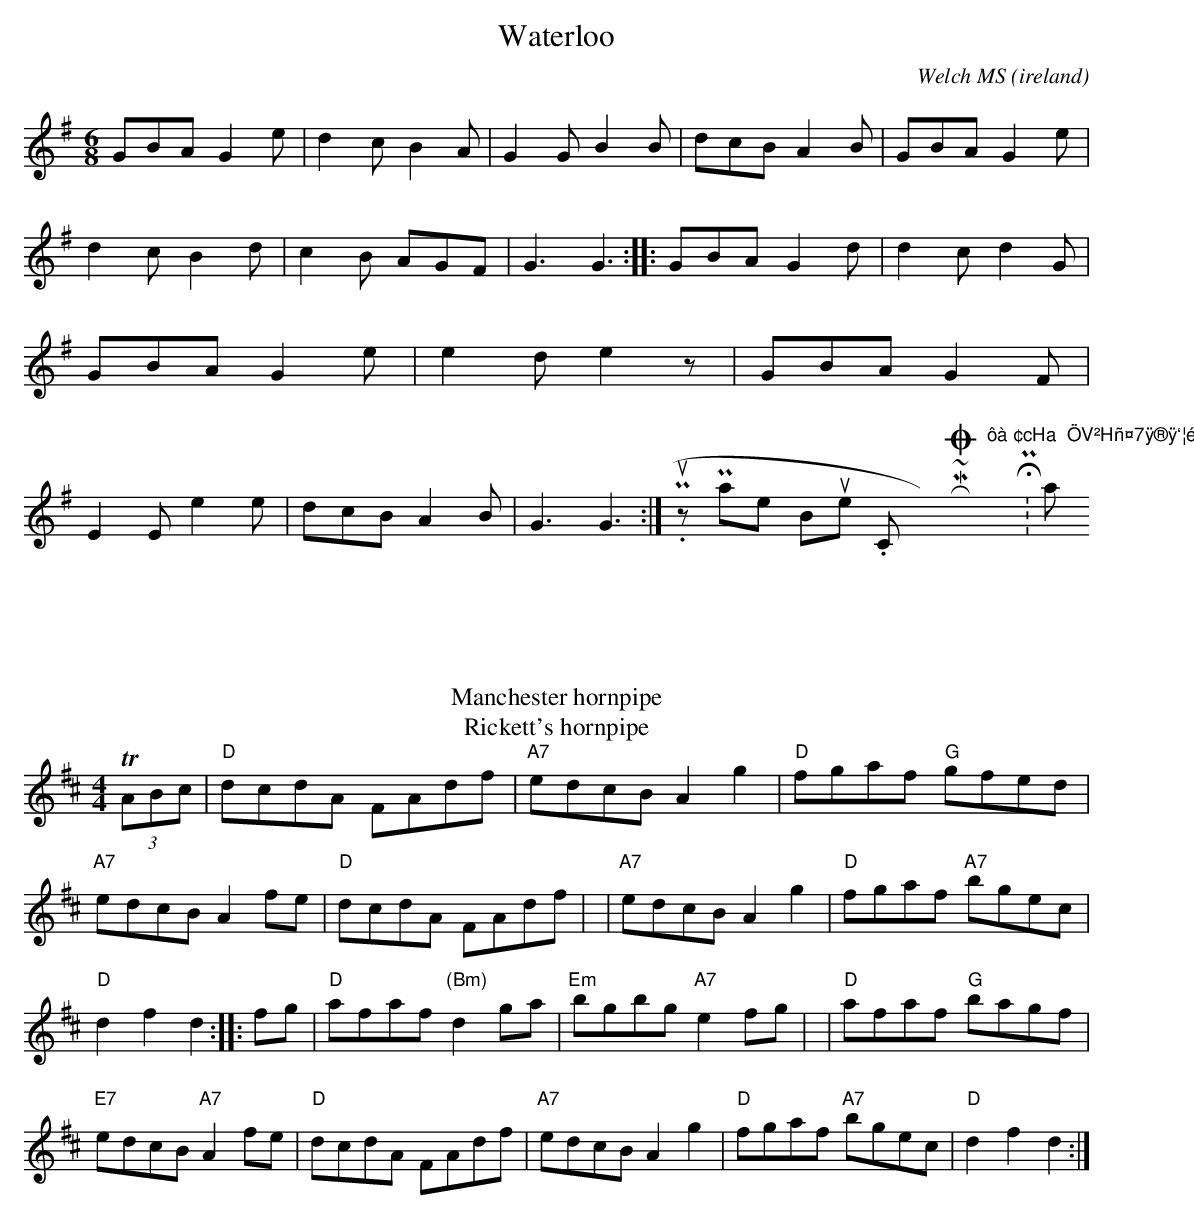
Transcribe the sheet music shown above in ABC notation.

X:1
T:Waterloo
O:ireland
C:Welch MS
M:6/8
L:1/8
K:G
GBA G2e|d2c B2A|G2G B2B|dcB A2B|
GBA G2e|d2c B2d|c2B AGF|G3G3:|
|:GBA G2d|d2c d2G|GBA G2e|e2d e2z|
GBA G2F|E2E e2e|dcB A2B|G3G3:|
PK
Qu)ä2øw''Vol1.zipPK
@I)ôo·
iiWalter Bulwer's No 2.NWC[NWZ]xÚÍRMKÃ0~Ó-jÙµÇ8O-)xwì"ôà¢cHaÖV²Hñ¤7ÿ®ÿ`¦éiÙ
ä}ÞçÉû-0â'¯xHP2è9Y:	Ò¸ïÄ1a!¹xêâ1%Â0ÓÊÕ?X1Bñèez¶Æ^/Ë»IvE0p¯ùÂ]W}.èXÜ=EÇ")¾M¢ ½-µ18TðO¥µóË¥Æ6¢S,-çÙ/º£Þ-ÏÍ8ßàºÊh*.¸40ß{%Î¶E°ÜÐÌ¶¡Ã17ôÒ8)<U\$
üIT%wËSÍWrX: 1
T: Manchester hornpipe
O:ireland
T: Rickett's hornpipe
O:ireland
M: 4/4
K: D
(3ABc \
| "D"dcdA FAdf | "A7"edcB A2g2 | "D"fgaf "G"gfed | "A7"edcB A2fe | "D"dcdA FAdf |
| "A7"edcB A2g2 | "D"fgaf "A7"bgec | "D"d2f2 d2 :: fg | "D"afaf "(Bm)"d2ga | "Em"bgbg "A7"e2fg |
| "D"afaf "G"bagf | "E7"edcB "A7"A2fe | "D"dcdA FAdf | "A7"edcB A2g2 | "D"fgaf "A7"bgec | "D"d2f2 d2 :|
